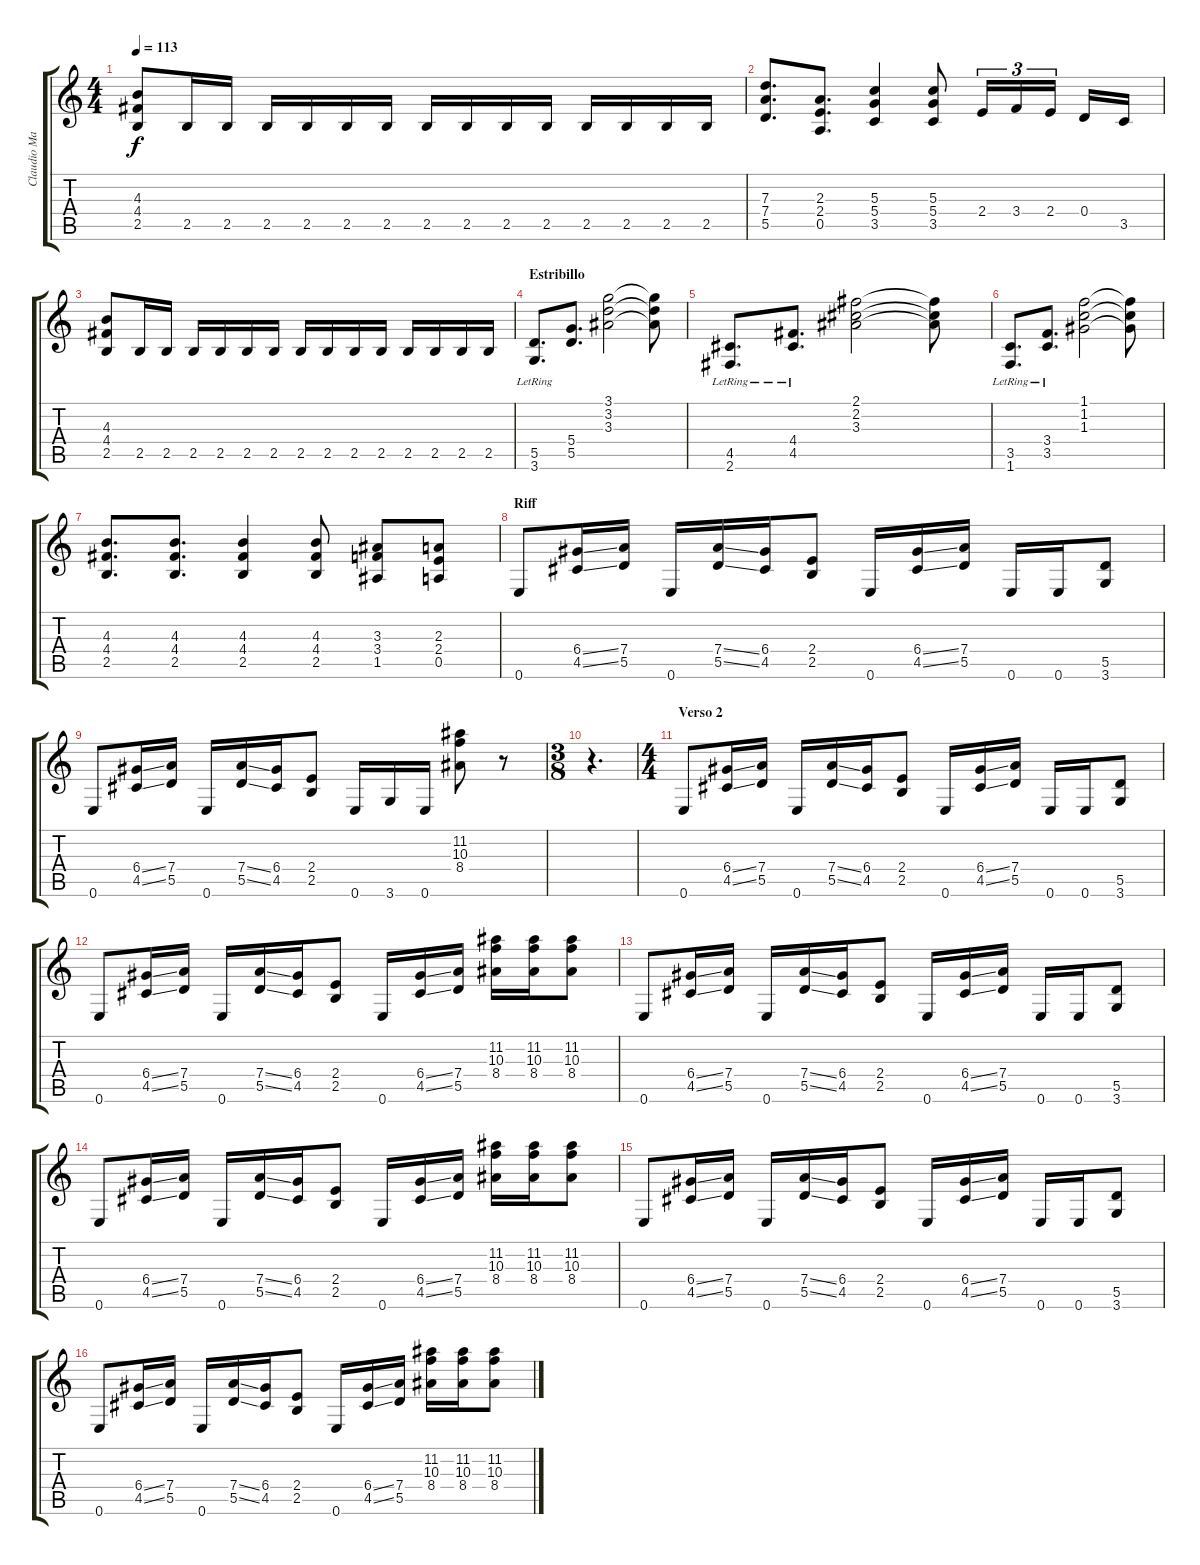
\track ("Claudio Marciello (Gtr 2)" "Claudio Ma") {instrument distortionguitar}
\staff {score tabs}
\tuning (E4 B3 G3 D3 A2 E2) {hide}
\ts (4 4)
\tempo 113
\clef g2
\ks c
(4.3 4.4 2.5).8{dy f} 2.5.16 2.5.16 2.5.16 2.5.16 2.5.16 2.5.16 2.5.16 2.5.16 2.5.16 2.5.16 2.5.16 2.5.16 2.5.16 2.5.16 |
(7.3 7.4 5.5).8{d} (2.3 2.4 0.5).8{d} (5.3 5.4 3.5).4 (5.3 5.4 3.5).8 2.4.16{tu (3 2)} 3.4.16{tu (3 2)} 2.4.16{tu (3 2)} 0.4.16 3.5.16 |
(4.3 4.4 2.5).8 2.5.16 2.5.16 2.5.16 2.5.16 2.5.16 2.5.16 2.5.16 2.5.16 2.5.16 2.5.16 2.5.16 2.5.16 2.5.16 2.5.16 |
\section ("" "Estribillo")
(5.5 3.6{lr}).8{d} (5.4 5.5).8{d} (3.1 3.2 3.3).2 (3.1{t} 3.2{t} 3.3{t}).8 |
(4.5{lr} 2.6{lr}).8{d} (4.4{lr} 4.5{lr}).8{d} (2.1 2.2 3.3).2 (2.1{t} 2.2{t} 3.3{t}).8 |
(3.5{lr} 1.6{lr}).8{d} (3.4{lr} 3.5{lr}).8{d} (1.1 1.2 1.3).2 (1.1{t} 1.2{t} 1.3{t}).8 |
(4.3 4.4 2.5).8{d} (4.3 4.4 2.5).8{d} (4.3 4.4 2.5).4 (4.3 4.4 2.5).8 (3.3 3.4 1.5).8 (2.3 2.4 0.5).8 |
\section ("" "Riff")
0.6.8 (6.4{ss} 4.5{ss}).16 (7.4 5.5).16 0.6.16 (7.4{ss} 5.5{ss}).16 (6.4 4.5).16 (2.4 2.5).8 0.6.16 (6.4{ss} 4.5{ss}).16 (7.4 5.5).16 0.6.16 0.6.16 (5.5 3.6).8 |
0.6.8 (6.4{ss} 4.5{ss}).16 (7.4 5.5).16 0.6.16 (7.4{ss} 5.5{ss}).16 (6.4 4.5).16 (2.4 2.5).8 0.6.16 3.6.16 0.6.16 (11.2 10.3 8.4).8 r.8 |
\ts (3 8)
r.4{d} |
\ts (4 4)
\section ("" "Verso 2")
0.6.8 (6.4{ss} 4.5{ss}).16 (7.4 5.5).16 0.6.16 (7.4{ss} 5.5{ss}).16 (6.4 4.5).16 (2.4 2.5).8 0.6.16 (6.4{ss} 4.5{ss}).16 (7.4 5.5).16 0.6.16 0.6.16 (5.5 3.6).8 |
0.6.8 (6.4{ss} 4.5{ss}).16 (7.4 5.5).16 0.6.16 (7.4{ss} 5.5{ss}).16 (6.4 4.5).16 (2.4 2.5).8 0.6.16 (6.4{ss} 4.5{ss}).16 (7.4 5.5).16 (11.2 10.3 8.4).16 (11.2 10.3 8.4).16 (11.2 10.3 8.4).8 |
0.6.8 (6.4{ss} 4.5{ss}).16 (7.4 5.5).16 0.6.16 (7.4{ss} 5.5{ss}).16 (6.4 4.5).16 (2.4 2.5).8 0.6.16 (6.4{ss} 4.5{ss}).16 (7.4 5.5).16 0.6.16 0.6.16 (5.5 3.6).8 |
0.6.8 (6.4{ss} 4.5{ss}).16 (7.4 5.5).16 0.6.16 (7.4{ss} 5.5{ss}).16 (6.4 4.5).16 (2.4 2.5).8 0.6.16 (6.4{ss} 4.5{ss}).16 (7.4 5.5).16 (11.2 10.3 8.4).16 (11.2 10.3 8.4).16 (11.2 10.3 8.4).8 |
0.6.8 (6.4{ss} 4.5{ss}).16 (7.4 5.5).16 0.6.16 (7.4{ss} 5.5{ss}).16 (6.4 4.5).16 (2.4 2.5).8 0.6.16 (6.4{ss} 4.5{ss}).16 (7.4 5.5).16 0.6.16 0.6.16 (5.5 3.6).8 |
0.6.8 (6.4{ss} 4.5{ss}).16 (7.4 5.5).16 0.6.16 (7.4{ss} 5.5{ss}).16 (6.4 4.5).16 (2.4 2.5).8 0.6.16 (6.4{ss} 4.5{ss}).16 (7.4 5.5).16 (11.2 10.3 8.4).16 (11.2 10.3 8.4).16 (11.2 10.3 8.4).8
